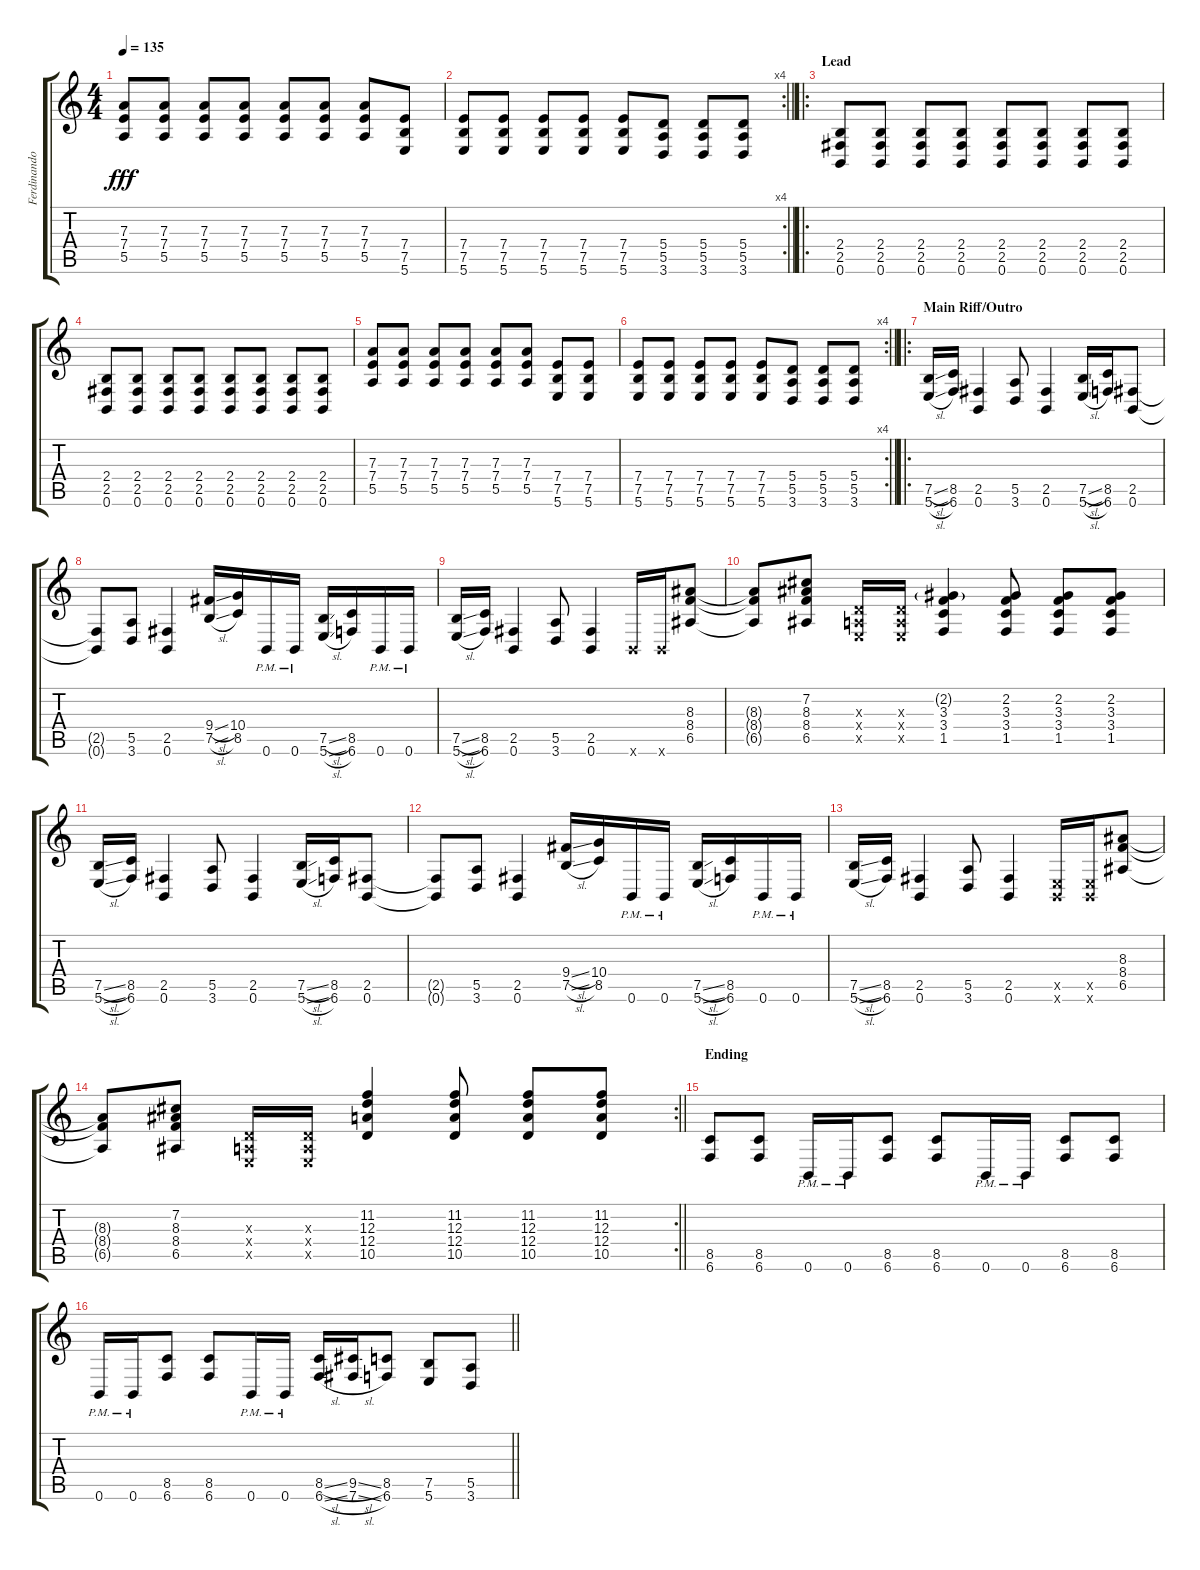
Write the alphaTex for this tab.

\track ("Ferdinando \"Herr Morbid\" Marchisio (Rhyt" "Ferdinando") {instrument distortionguitar}
\staff {score tabs}
\tuning (B3 Gb3 D3 A2 E2 B1) {hide}
\ts (4 4)
\tempo 135
\clef g2
\ks c
(7.3 7.4 5.5).8{dy fff} (7.3 7.4 5.5).8 (7.3 7.4 5.5).8 (7.3 7.4 5.5).8 (7.3 7.4 5.5).8 (7.3 7.4 5.5).8 (7.3 7.4 5.5).8 (7.4 7.5 5.6).8 |
\rc 4
\barLineRight lightlight
(7.4 7.5 5.6).8 (7.4 7.5 5.6).8 (7.4 7.5 5.6).8 (7.4 7.5 5.6).8 (7.4 7.5 5.6).8 (5.4 5.5 3.6).8 (5.4 5.5 3.6).8 (5.4 5.5 3.6).8 |
\ro
\section ("" "Lead")
(2.4 2.5 0.6).8 (2.4 2.5 0.6).8 (2.4 2.5 0.6).8 (2.4 2.5 0.6).8 (2.4 2.5 0.6).8 (2.4 2.5 0.6).8 (2.4 2.5 0.6).8 (2.4 2.5 0.6).8 |
(2.4 2.5 0.6).8 (2.4 2.5 0.6).8 (2.4 2.5 0.6).8 (2.4 2.5 0.6).8 (2.4 2.5 0.6).8 (2.4 2.5 0.6).8 (2.4 2.5 0.6).8 (2.4 2.5 0.6).8 |
(7.3 7.4 5.5).8 (7.3 7.4 5.5).8 (7.3 7.4 5.5).8 (7.3 7.4 5.5).8 (7.3 7.4 5.5).8 (7.3 7.4 5.5).8 (7.4 7.5 5.6).8 (7.4 7.5 5.6).8 |
\rc 4
\barLineRight lightlight
(7.4 7.5 5.6).8 (7.4 7.5 5.6).8 (7.4 7.5 5.6).8 (7.4 7.5 5.6).8 (7.4 7.5 5.6).8 (5.4 5.5 3.6).8 (5.4 5.5 3.6).8 (5.4 5.5 3.6).8 |
\ro
\section ("" "Main Riff/Outro")
(7.5{sl} 5.6{sl}).16 (8.5 6.6).16 (2.5 0.6).4 (5.5 3.6).8 (2.5 0.6).4 (7.5{sl} 5.6{sl}).16 (8.5 6.6).16 (2.5 0.6).8 |
(2.5{t} 0.6{t}).8 (5.5 3.6).8 (2.5 0.6).4 (9.4{sl} 7.5{sl}).16 (10.4 8.5).16 0.6{pm}.16 0.6{pm}.16 (7.5{sl} 5.6{sl}).16 (8.5 6.6).16 0.6{pm}.16 0.6{pm}.16 |
(7.5{sl} 5.6{sl}).16 (8.5 6.6).16 (2.5 0.6).4 (5.5 3.6).8 (2.5 0.6).4 0.6{x}.16 0.6{x}.16 (8.3 8.4 6.5).8 |
(8.3{t} 8.4{t} 6.5{t}).8 (7.2 8.3 8.4 6.5).8 (0.3{x} 0.4{x} 0.5{x}).16 (0.3{x} 0.4{x} 0.5{x}).16 (2.2{g} 3.3 3.4 1.5).4 (2.2 3.3 3.4 1.5).8 (2.2 3.3 3.4 1.5).8 (2.2 3.3 3.4 1.5).8 |
(7.5{sl} 5.6{sl}).16 (8.5 6.6).16 (2.5 0.6).4 (5.5 3.6).8 (2.5 0.6).4 (7.5{sl} 5.6{sl}).16 (8.5 6.6).16 (2.5 0.6).8 |
(2.5{t} 0.6{t}).8 (5.5 3.6).8 (2.5 0.6).4 (9.4{sl} 7.5{sl}).16 (10.4 8.5).16 0.6{pm}.16 0.6{pm}.16 (7.5{sl} 5.6{sl}).16 (8.5 6.6).16 0.6{pm}.16 0.6{pm}.16 |
(7.5{sl} 5.6{sl}).16 (8.5 6.6).16 (2.5 0.6).4 (5.5 3.6).8 (2.5 0.6).4 (0.5{x} 0.6{x}).16 (0.5{x} 0.6{x}).16 (8.3 8.4 6.5).8 |
\rc 2
\barLineRight lightlight
(8.3{t} 8.4{t} 6.5{t}).8 (7.2 8.3 8.4 6.5).8 (0.3{x} 0.4{x} 0.5{x}).16 (0.3{x} 0.4{x} 0.5{x}).16 (11.2 12.3 12.4 10.5).4 (11.2 12.3 12.4 10.5).8 (11.2 12.3 12.4 10.5).8 (11.2 12.3 12.4 10.5).8 |
\section ("" "Ending")
(8.5 6.6).8 (8.5 6.6).8 0.6{pm}.16 0.6{pm}.16 (8.5 6.6).8 (8.5 6.6).8 0.6{pm}.16 0.6{pm}.16 (8.5 6.6).8 (8.5 6.6).8 |
\barLineRight lightlight
0.6{pm}.16 0.6{pm}.16 (8.5 6.6).8 (8.5 6.6).8 0.6{pm}.16 0.6{pm}.16 (8.5{sl} 6.6{sl}).16 (9.5{sl} 7.6{sl}).16 (8.5 6.6).8 (7.5 5.6).8 (5.5 3.6).8
